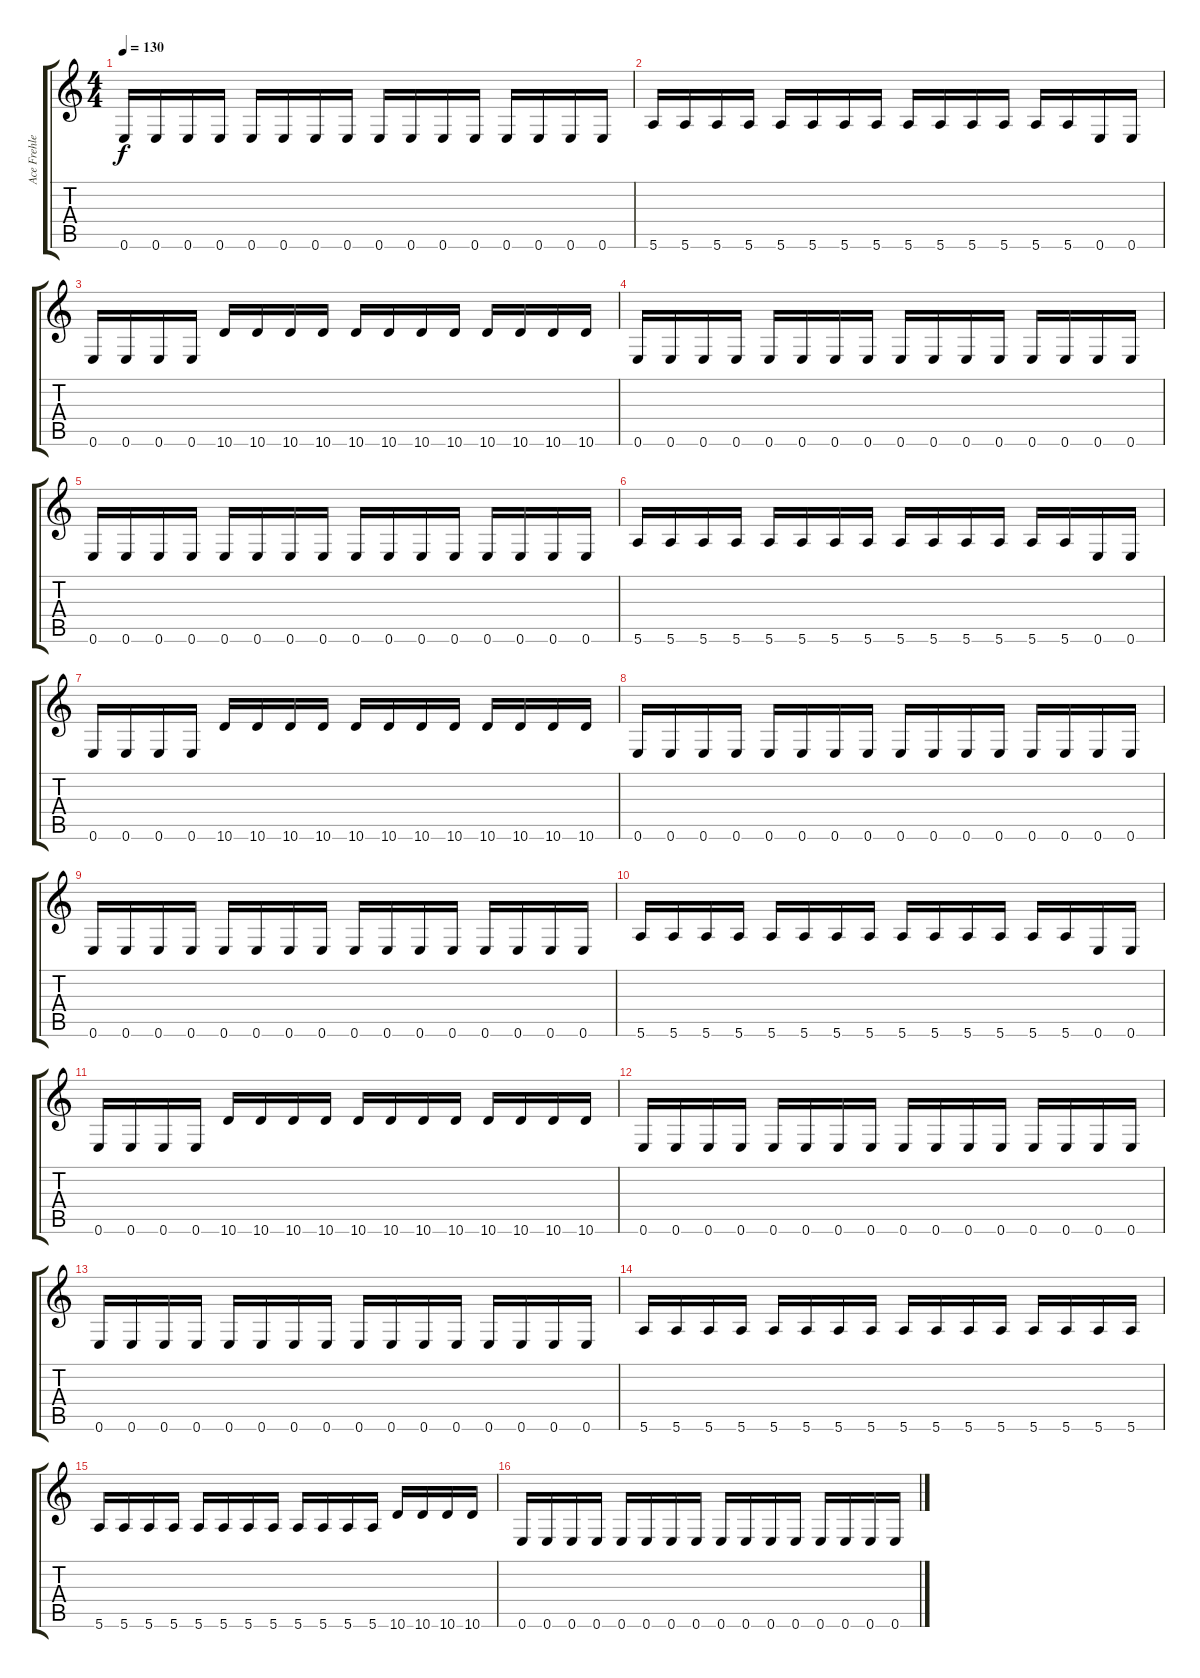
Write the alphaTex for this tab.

\track ("Ace Frehley" "Ace Frehle") {instrument electricguitarmuted}
\staff {score tabs}
\tuning (E4 B3 G3 D3 A2 E2) {hide}
\ts (4 4)
\tempo 130
\clef g2
\ks c
0.6.16{dy f} 0.6.16 0.6.16 0.6.16 0.6.16 0.6.16 0.6.16 0.6.16 0.6.16 0.6.16 0.6.16 0.6.16 0.6.16 0.6.16 0.6.16 0.6.16 |
5.6.16 5.6.16 5.6.16 5.6.16 5.6.16 5.6.16 5.6.16 5.6.16 5.6.16 5.6.16 5.6.16 5.6.16 5.6.16 5.6.16 0.6.16 0.6.16 |
0.6.16 0.6.16 0.6.16 0.6.16 10.6.16 10.6.16 10.6.16 10.6.16 10.6.16 10.6.16 10.6.16 10.6.16 10.6.16 10.6.16 10.6.16 10.6.16 |
0.6.16 0.6.16 0.6.16 0.6.16 0.6.16 0.6.16 0.6.16 0.6.16 0.6.16 0.6.16 0.6.16 0.6.16 0.6.16 0.6.16 0.6.16 0.6.16 |
0.6.16 0.6.16 0.6.16 0.6.16 0.6.16 0.6.16 0.6.16 0.6.16 0.6.16 0.6.16 0.6.16 0.6.16 0.6.16 0.6.16 0.6.16 0.6.16 |
5.6.16 5.6.16 5.6.16 5.6.16 5.6.16 5.6.16 5.6.16 5.6.16 5.6.16 5.6.16 5.6.16 5.6.16 5.6.16 5.6.16 0.6.16 0.6.16 |
0.6.16 0.6.16 0.6.16 0.6.16 10.6.16 10.6.16 10.6.16 10.6.16 10.6.16 10.6.16 10.6.16 10.6.16 10.6.16 10.6.16 10.6.16 10.6.16 |
0.6.16 0.6.16 0.6.16 0.6.16 0.6.16 0.6.16 0.6.16 0.6.16 0.6.16 0.6.16 0.6.16 0.6.16 0.6.16 0.6.16 0.6.16 0.6.16 |
0.6.16 0.6.16 0.6.16 0.6.16 0.6.16 0.6.16 0.6.16 0.6.16 0.6.16 0.6.16 0.6.16 0.6.16 0.6.16 0.6.16 0.6.16 0.6.16 |
5.6.16 5.6.16 5.6.16 5.6.16 5.6.16 5.6.16 5.6.16 5.6.16 5.6.16 5.6.16 5.6.16 5.6.16 5.6.16 5.6.16 0.6.16 0.6.16 |
0.6.16 0.6.16 0.6.16 0.6.16 10.6.16 10.6.16 10.6.16 10.6.16 10.6.16 10.6.16 10.6.16 10.6.16 10.6.16 10.6.16 10.6.16 10.6.16 |
0.6.16 0.6.16 0.6.16 0.6.16 0.6.16 0.6.16 0.6.16 0.6.16 0.6.16 0.6.16 0.6.16 0.6.16 0.6.16 0.6.16 0.6.16 0.6.16 |
0.6.16 0.6.16 0.6.16 0.6.16 0.6.16 0.6.16 0.6.16 0.6.16 0.6.16 0.6.16 0.6.16 0.6.16 0.6.16 0.6.16 0.6.16 0.6.16 |
5.6.16 5.6.16 5.6.16 5.6.16 5.6.16 5.6.16 5.6.16 5.6.16 5.6.16 5.6.16 5.6.16 5.6.16 5.6.16 5.6.16 5.6.16 5.6.16 |
5.6.16 5.6.16 5.6.16 5.6.16 5.6.16 5.6.16 5.6.16 5.6.16 5.6.16 5.6.16 5.6.16 5.6.16 10.6.16 10.6.16 10.6.16 10.6.16 |
0.6.16 0.6.16 0.6.16 0.6.16 0.6.16 0.6.16 0.6.16 0.6.16 0.6.16 0.6.16 0.6.16 0.6.16 0.6.16 0.6.16 0.6.16 0.6.16
